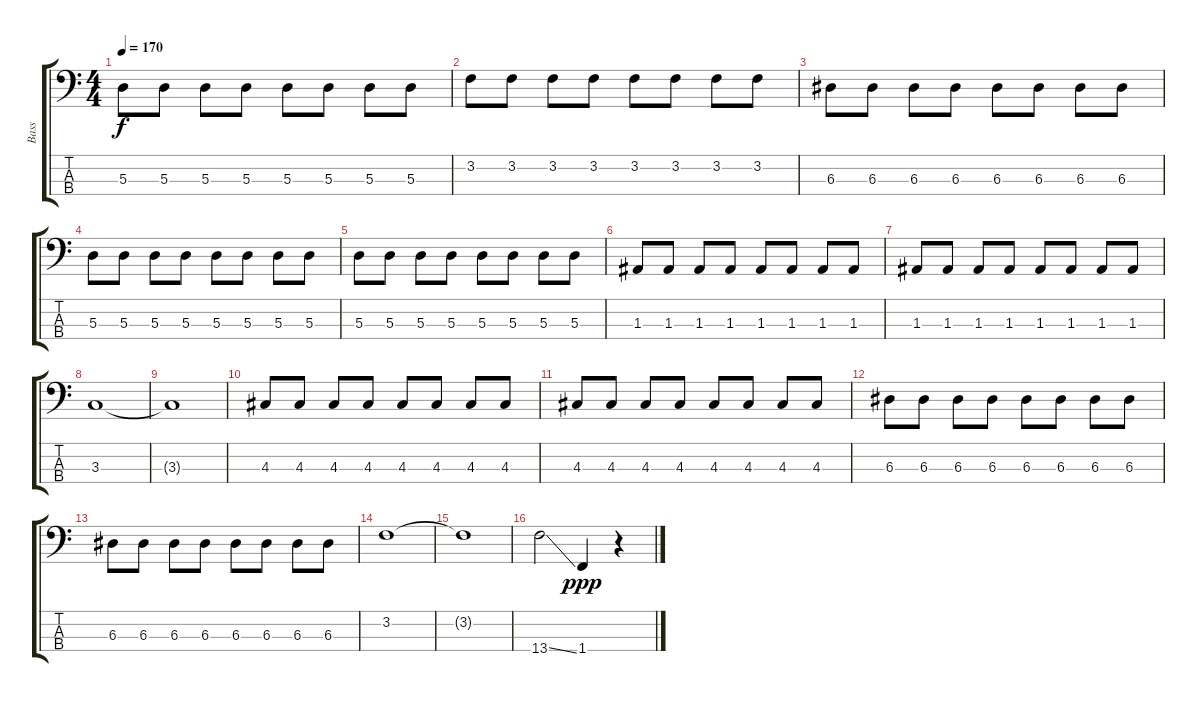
\track ("Bass" "Bass") {instrument electricbasspick}
\staff {score tabs}
\tuning (G2 D2 A1 E1) {hide}
\ts (4 4)
\tempo 170
\clef f4
\ks c
5.3.8{dy f} 5.3.8 5.3.8 5.3.8 5.3.8 5.3.8 5.3.8 5.3.8 |
3.2.8 3.2.8 3.2.8 3.2.8 3.2.8 3.2.8 3.2.8 3.2.8 |
6.3.8 6.3.8 6.3.8 6.3.8 6.3.8 6.3.8 6.3.8 6.3.8 |
5.3.8 5.3.8 5.3.8 5.3.8 5.3.8 5.3.8 5.3.8 5.3.8 |
5.3.8 5.3.8 5.3.8 5.3.8 5.3.8 5.3.8 5.3.8 5.3.8 |
1.3.8 1.3.8 1.3.8 1.3.8 1.3.8 1.3.8 1.3.8 1.3.8 |
1.3.8 1.3.8 1.3.8 1.3.8 1.3.8 1.3.8 1.3.8 1.3.8 |
3.3.1 |
3.3{t}.1 |
4.3.8 4.3.8 4.3.8 4.3.8 4.3.8 4.3.8 4.3.8 4.3.8 |
4.3.8 4.3.8 4.3.8 4.3.8 4.3.8 4.3.8 4.3.8 4.3.8 |
6.3.8 6.3.8 6.3.8 6.3.8 6.3.8 6.3.8 6.3.8 6.3.8 |
6.3.8 6.3.8 6.3.8 6.3.8 6.3.8 6.3.8 6.3.8 6.3.8 |
3.2.1 |
3.2{t}.1 |
13.4{ss}.2 1.4.4{dy ppp} r.4
